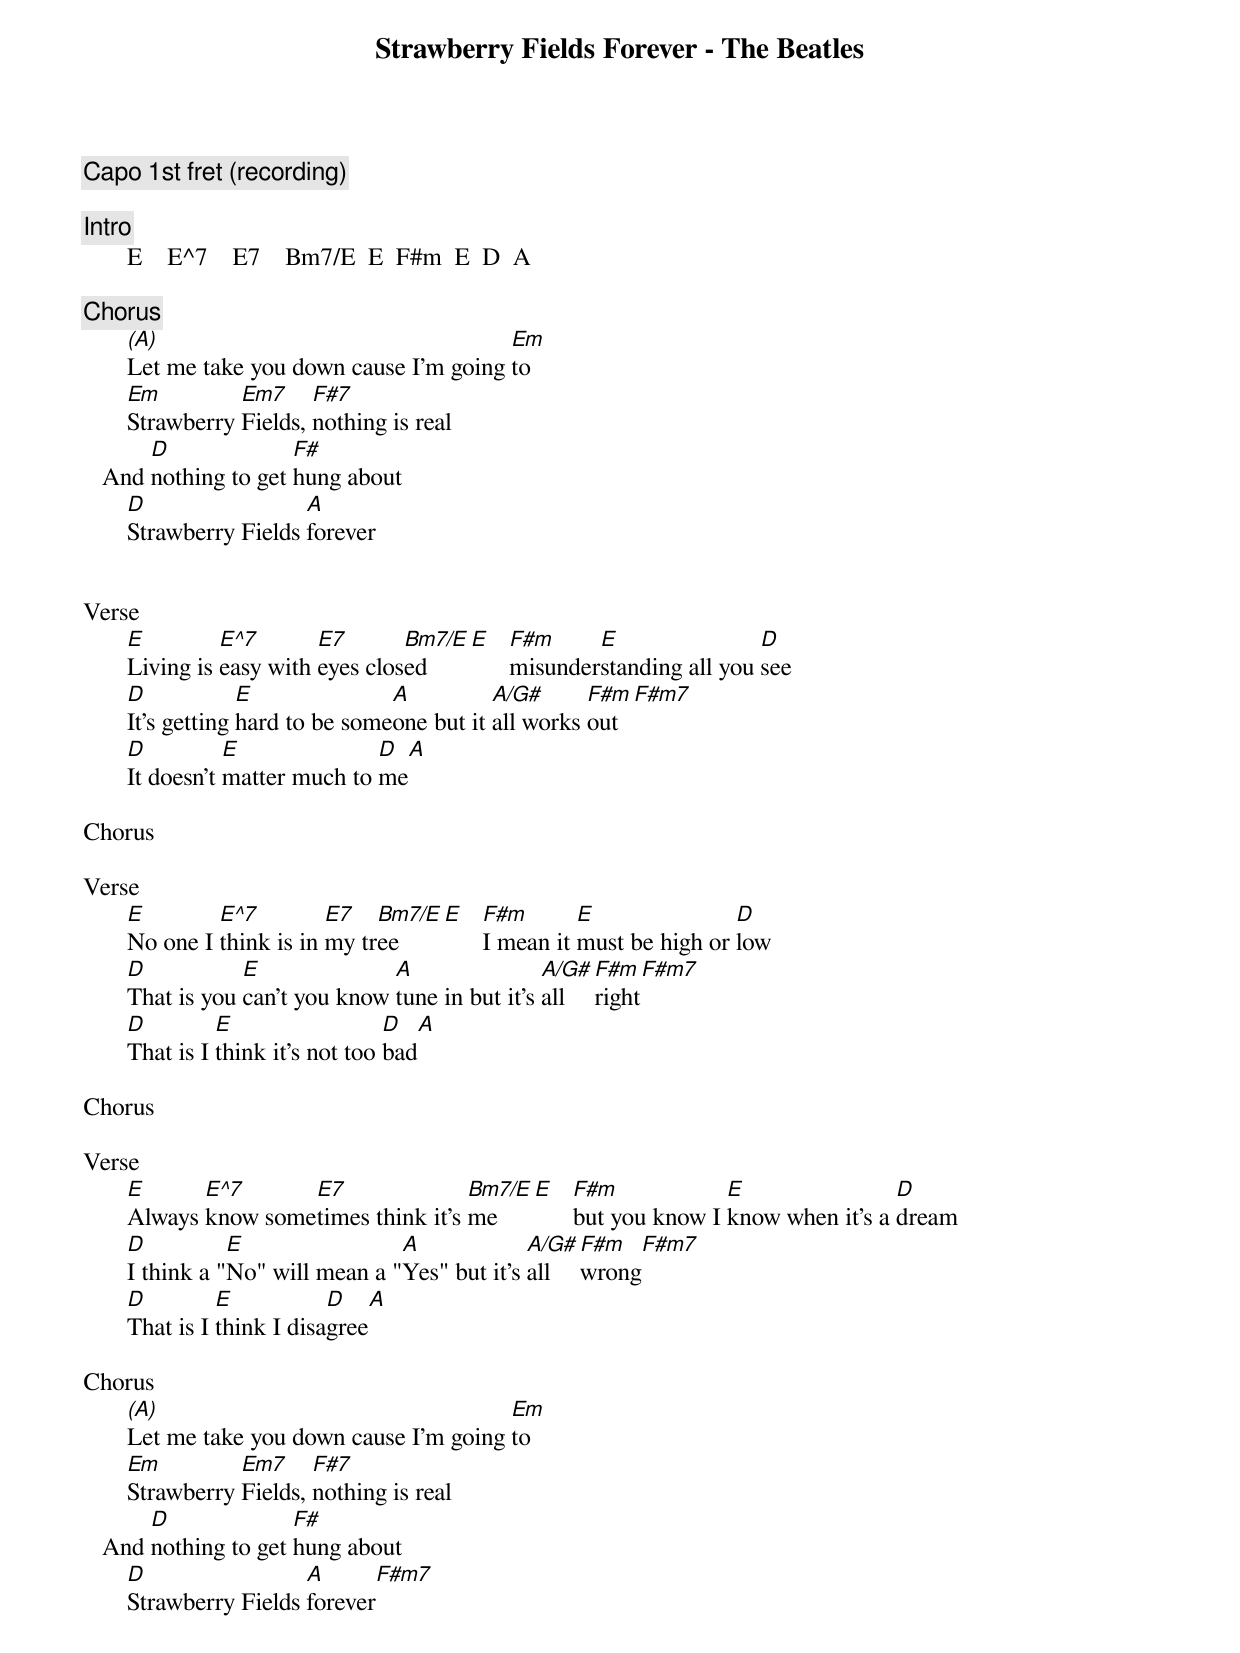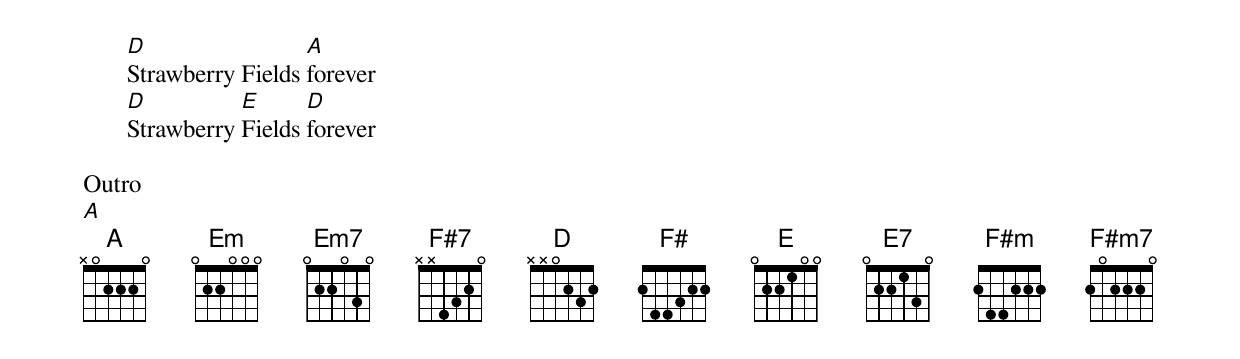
Strawberry Fields Forever - The Beatles

Capo 1st fret (recording)

Intro
       E    E^7    E7    Bm7/E  E  F#m  E  D  A

Chorus
       (A)                                  Em
       Let me take you down cause I'm going to
       Em         Em7     F#7
       Strawberry Fields, nothing is real
       D              F#
   And nothing to get hung about
       D                 A
       Strawberry Fields forever


Verse
       E         E^7       E7       Bm7/E  E  F#m     E                D
       Living is easy with eyes closed        misunderstanding all you see
       D            E              A          A/G#      F#m  F#m7
       It's getting hard to be someone but it all works out
       D          E              D  A
       It doesn't matter much to me

Chorus

Verse
       E        E^7         E7   Bm7/E  E  F#m       E               D
       No one I think is in my tree        I mean it must be high or low
       D           E              A                A/G# F#m  F#m7
       That is you can't you know tune in but it's all  right
       D         E                  D   A
       That is I think it's not too bad

Chorus

Verse
       E      E^7      E7               Bm7/E  E  F#m            E                D
       Always know sometimes think it's me        but you know I know when it's a dream
       D          E                A             A/G# F#m  F#m7
       I think a "No" will mean a "Yes" but it's all  wrong
       D         E           D    A
       That is I think I disagree

Chorus
       (A)                                  Em
       Let me take you down cause I'm going to
       Em         Em7     F#7
       Strawberry Fields, nothing is real
       D              F#
   And nothing to get hung about
       D                 A       F#m7
       Strawberry Fields forever
       D                 A
       Strawberry Fields forever
       D          E      D
       Strawberry Fields forever

Outro
       A
